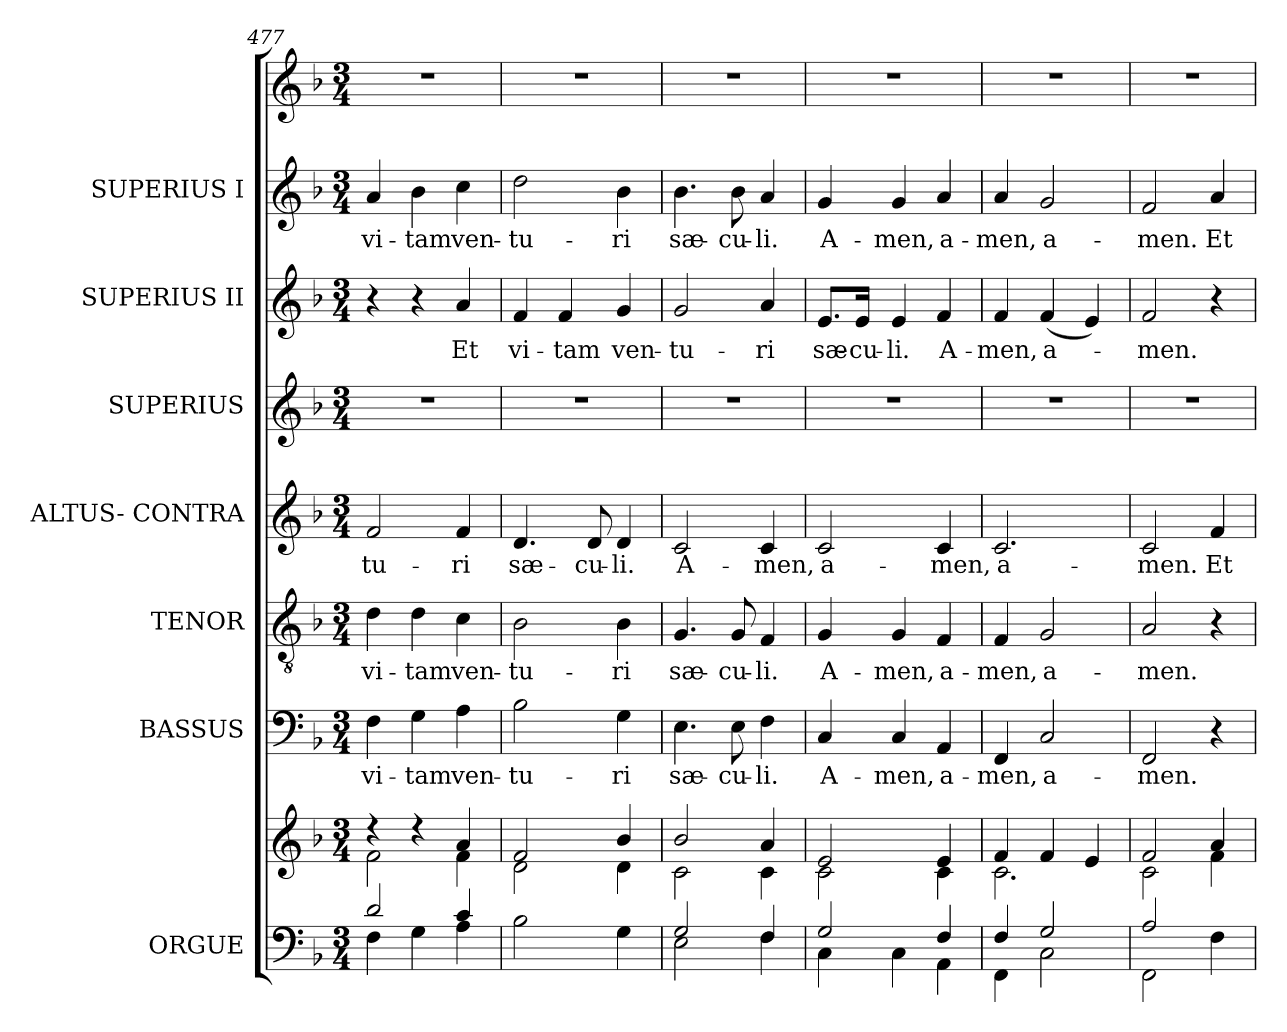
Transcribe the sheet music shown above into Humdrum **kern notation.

**kern	**kern	**kern	**text	**kern	**text	**kern	**text	**kern	**kern	**text	**kern	**text	**kern
*part8	*part8	*part7	*part7	*part6	*part6	*part5	*part5	*part4	*part3	*part3	*part2	*part2	*part1
*staff9	*staff8	*staff7	*staff7	*staff6	*staff6	*staff5	*staff5	*staff4	*staff3	*staff3	*staff2	*staff2	*staff1
*I"ORGUE	*	*I"BASSUS	*	*I"TENOR	*	*I"ALTUS- CONTRA	*	*I"SUPERIUS	*I"SUPERIUS II	*	*I"SUPERIUS I	*	*
*	*	*	*	*	*	*	*	*	*I'S II	*	*I'S I	*	*
*clefF4	*clefG2	*clefF4	*	*clefGv2	*	*clefG2	*	*clefG2	*clefG2	*	*clefG2	*	*clefG2
*k[b-]	*k[b-]	*k[b-]	*	*k[b-]	*	*k[b-]	*	*k[b-]	*k[b-]	*	*k[b-]	*	*k[b-]
*d:	*d:	*d:	*	*d:	*	*d:	*	*d:	*d:	*	*d:	*	*d:
*M3/4	*M3/4	*M3/4	*	*M3/4	*	*M3/4	*	*M3/4	*M3/4	*	*M3/4	*	*M3/4
=477	=477	=477	=477	=477	=477	=477	=477	=477	=477	=477	=477	=477	=477
*^	*^	*	*	*	*	*	*	*	*	*	*	*	*
!	!	!	!	!	!LO:LY:b	!	!LO:LY:b	!	!LO:LY:b	!	!	!	!	!LO:LY:b	!
2d/	4F\	4rdd	2f\	4F\	vi-	4d\	vi-	2f/	-tu-	2.r	4r	.	4a/	vi-	2.r
!	!	!	!	!	!LO:LY:b	!	!LO:LY:b	!	!	!	!	!	!	!LO:LY:b	!
.	4G\	4rdd	.	4G\	-tam	4d\	-tam	.	.	.	4r	.	4b-\	-tam	.
!	!	!	!	!	!LO:LY:b	!	!LO:LY:b	!	!LO:LY:b	!	!	!LO:LY:b	!	!LO:LY:b	!
4c/	4A\	4a/	4f\	4A\	ven-	4c\	ven-	4f/	-ri	.	4a/	Et	4cc\	ven-	.
=478	=478	=478	=478	=478	=478	=478	=478	=478	=478	=478	=478	=478	=478	=478	=478
!	!	!	!	!	!LO:LY:b	!	!LO:LY:b	!	!LO:LY:b	!	!	!LO:LY:b	!	!LO:LY:b	!
*v	*v	*	*	*	*	*	*	*	*	*	*	*	*	*	*
2B-\	2f/	2d\	2B-\	-tu-	2B-\	-tu-	4.d/	sæ-	2.r	4f/	vi-	2dd\	-tu-	2.r
!	!	!	!	!	!	!	!	!	!	!	!LO:LY:b	!	!	!
.	.	.	.	.	.	.	.	.	.	4f/	-tam	.	.	.
!	!	!	!	!	!	!	!	!LO:LY:b	!	!	!	!	!	!
.	.	.	.	.	.	.	8d/	-cu-	.	.	.	.	.	.
!	!	!	!	!LO:LY:b	!	!LO:LY:b	!	!LO:LY:b	!	!	!LO:LY:b	!	!LO:LY:b	!
4G\	4b-/	4d\	4G\	-ri	4B-\	-ri	4d/	-li.	.	4g/	ven-	4b-\	-ri	.
=479	=479	=479	=479	=479	=479	=479	=479	=479	=479	=479	=479	=479	=479	=479
*^	*	*	*	*	*	*	*	*	*	*	*	*	*	*
!	!	!	!	!	!LO:LY:b	!	!LO:LY:b	!	!LO:LY:b	!	!	!LO:LY:b	!	!LO:LY:b	!
2G/	2E\	2b-/	2c\	4.E\	sæ-	4.G/	sæ-	2c/	A-	2.r	2g/	-tu-	4.b-\	sæ-	2.r
!	!	!	!	!	!LO:LY:b	!	!LO:LY:b	!	!	!	!	!	!	!LO:LY:b	!
.	.	.	.	8E\	-cu-	8G/	-cu-	.	.	.	.	.	8b-\	-cu-	.
!	!	!	!	!	!LO:LY:b	!	!LO:LY:b	!	!LO:LY:b	!	!	!LO:LY:b	!	!LO:LY:b	!
4F/	4F\	4a/	4c\	4F\	-li.	4F/	-li.	4c/	-men,	.	4a/	-ri	4a/	-li.	.
!!LO:PB:g=z
=480	=480	=480	=480	=480	=480	=480	=480	=480	=480	=480	=480	=480	=480	=480	=480
!	!	!	!	!	!LO:LY:b	!	!LO:LY:b	!	!LO:LY:b	!	!	!LO:LY:b	!	!LO:LY:b	!
2G/	4C\	2e/	2c\	4C/	A-	4G/	A-	2c/	a-	2.r	8.e/L	sæ-	4g/	A-	2.r
!	!	!	!	!	!	!	!	!	!	!	!	!LO:LY:b	!	!	!
.	.	.	.	.	.	.	.	.	.	.	16e/Jk	-cu-	.	.	.
!	!	!	!	!	!LO:LY:b	!	!LO:LY:b	!	!	!	!	!LO:LY:b	!	!LO:LY:b	!
.	4C\	.	.	4C/	-men,	4G/	-men,	.	.	.	4e/	-li.	4g/	-men,	.
!	!	!	!	!	!LO:LY:b	!	!LO:LY:b	!	!LO:LY:b	!	!	!LO:LY:b	!	!LO:LY:b	!
4F/	4AA\	4e/	4c\	4AA/	a-	4F/	a-	4c/	-men,	.	4f/	A-	4a/	a-	.
=481	=481	=481	=481	=481	=481	=481	=481	=481	=481	=481	=481	=481	=481	=481	=481
!	!	!	!	!	!LO:LY:b	!	!LO:LY:b	!	!LO:LY:b	!	!	!LO:LY:b	!	!LO:LY:b	!
4F/	4FF\	4f/	2.c\	4FF/	-men,	4F/	-men,	2.c/	a-	2.r	4f/	-men,	4a/	-men,	2.r
!	!	!	!	!	!LO:LY:b	!	!LO:LY:b	!	!	!	!	!LO:LY:b	!	!LO:LY:b	!
2G/	2C\	4f/	.	2C/	a-	2G/	a-	.	.	.	(<4f/	a-	2g/	a-	.
.	.	4e/	.	.	.	.	.	.	.	.	4e/)	.	.	.	.
=482	=482	=482	=482	=482	=482	=482	=482	=482	=482	=482	=482	=482	=482	=482	=482
!	!	!	!	!	!LO:LY:b	!	!LO:LY:b	!	!LO:LY:b	!	!	!LO:LY:b	!	!LO:LY:b	!
2A/	2FF\	2f/	2c\	2FF/	-men.	2A/	-men.	2c/	-men.	2.r	2f/	-men.	2f/	-men.	2.r
!	!	!	!	!	!	!	!	!	!LO:LY:b	!	!	!	!	!LO:LY:b	!
4ryy	4F\	4a/	4f\	4r	.	4r	.	4f/	Et	.	4r	.	4a/	Et	.
*v	*v	*	*	*	*	*	*	*	*	*	*	*	*	*	*
*	*v	*v	*	*	*	*	*	*	*	*	*	*	*	*
=	=	=	=	=	=	=	=	=	=	=	=	=	=
*-	*-	*-	*-	*-	*-	*-	*-	*-	*-	*-	*-	*-	*-
